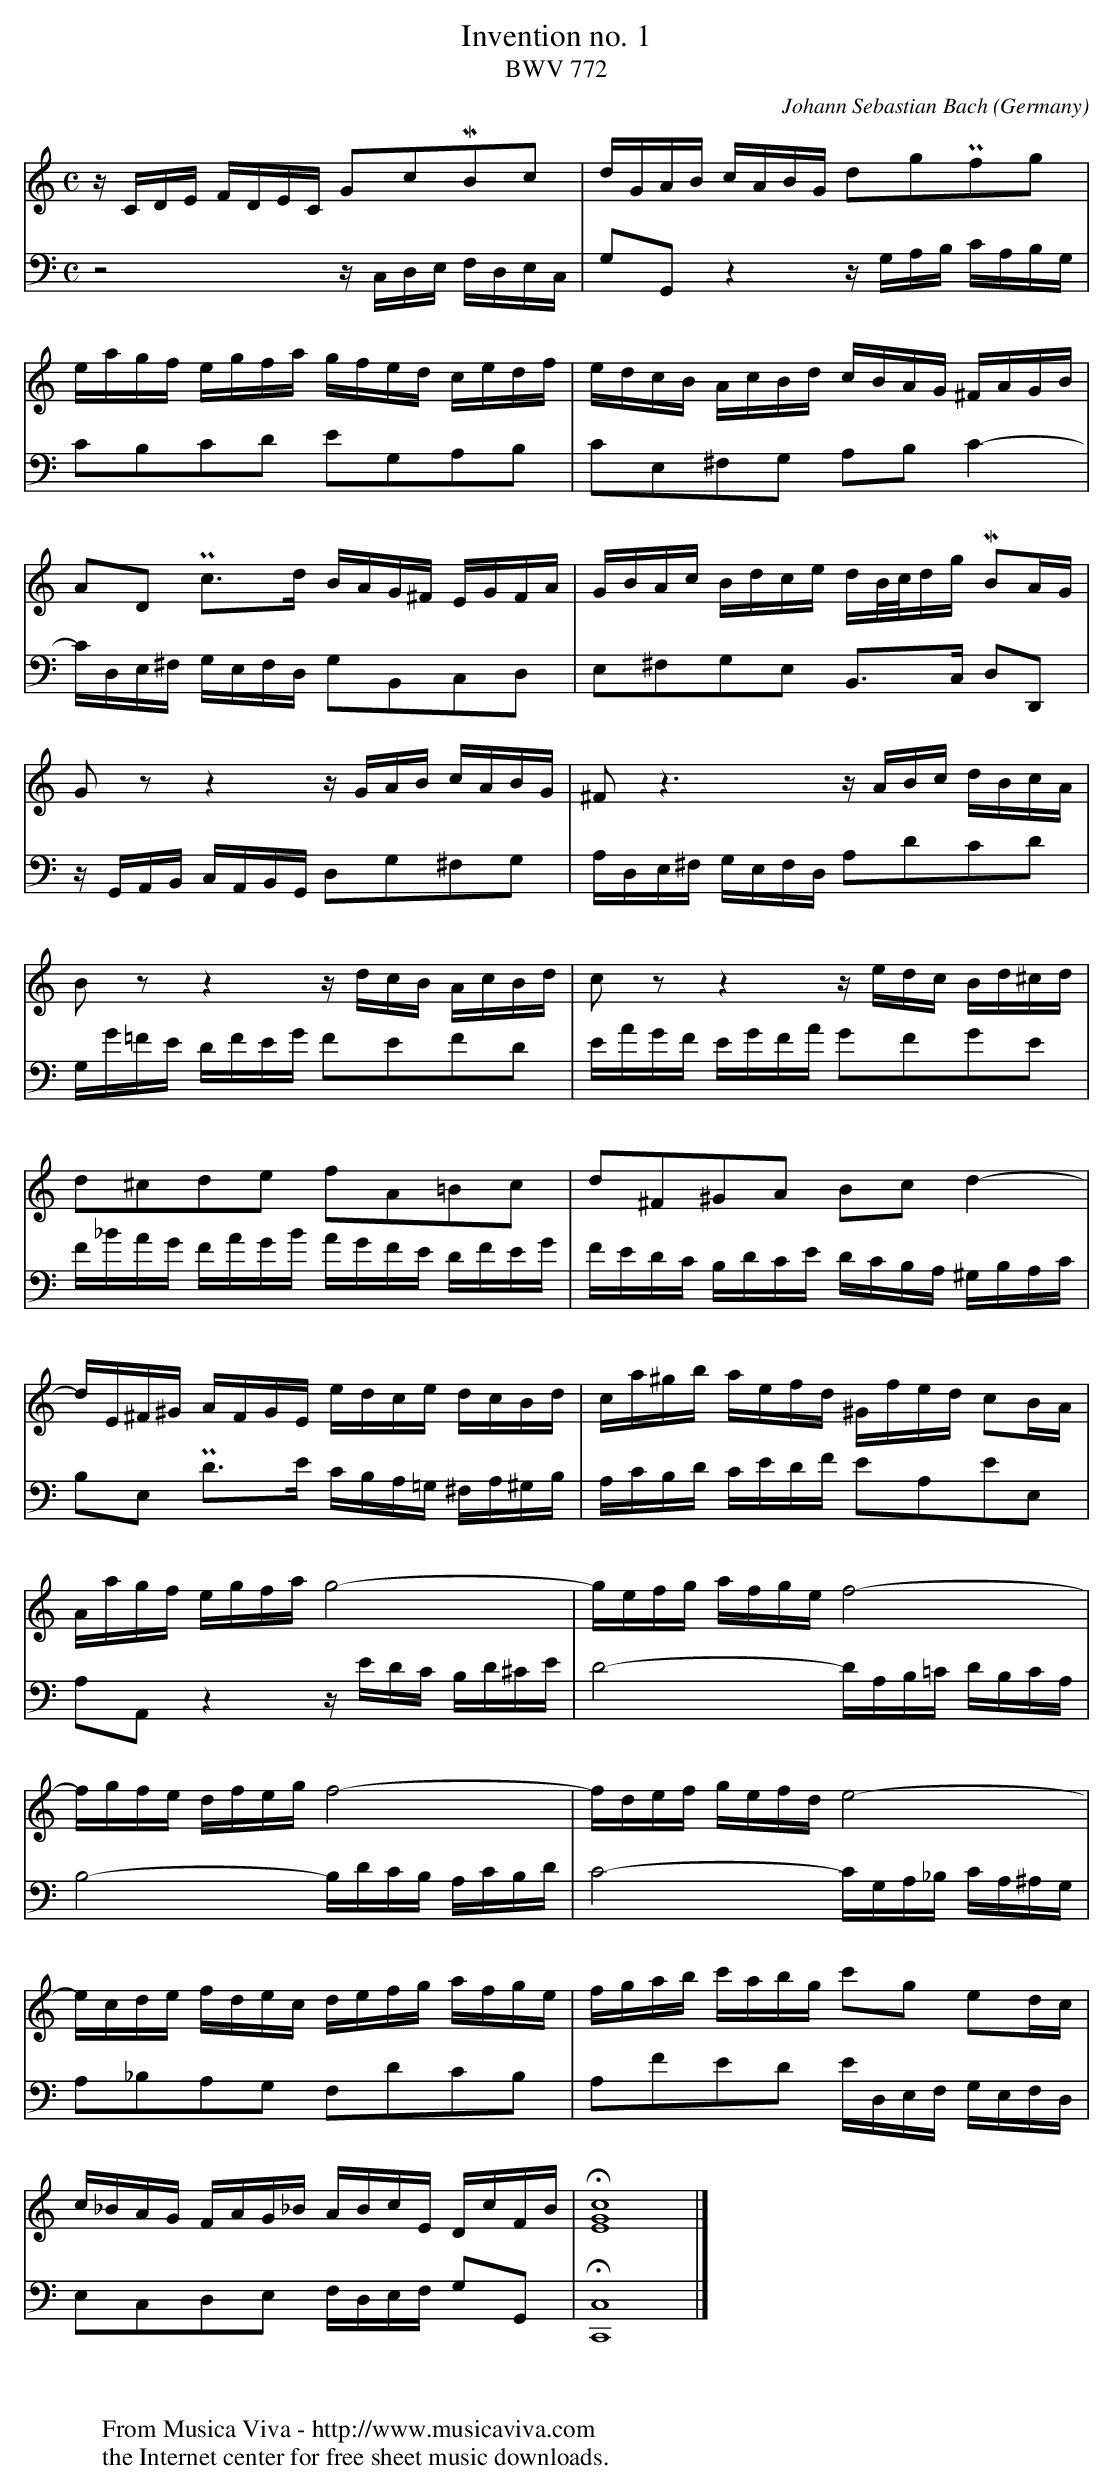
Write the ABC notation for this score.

X:1
T:Invention no. 1
T:BWV 772
C:Johann Sebastian Bach
O:Germany
V:1 Program 1 6 %Harpsichord
V:2 Program 1 6 bass %Harpsichord
M:C
L:1/8
K:C
V:1
z/C/D/E/ F/D/E/C/ GcMBc|d/G/A/B/ c/A/B/G/ dgPfg|
V:2
z4 z/C,/D,/E,/ F,/D,/E,/C,/|G,G,, z2 z/G,/A,/B,/ C/A,/B,/G,/|
V:1
e/a/g/f/ e/g/f/a/ g/f/e/d/ c/e/d/f/|e/d/c/B/ A/c/B/d/ c/B/A/G/ ^F/A/G/B/|
V:2
CB,CD EG,A,B,|CE,^F,G, A,B,C2-|
V:1
AD Pc3/d/ B/A/G/^F/ E/G/F/A/|G/B/A/c/ B/d/c/e/ d/B//c//d/g/ MBA/G/|
V:2
C/D,/E,/^F,/ G,/E,/F,/D,/ G,B,,C,D,|E,^F,G,E, B,,>C, D,D,,|
V:1
Gz z2 z/G/A/B/ c/A/B/G/|^Fz3 z/A/B/c/ d/B/c/A/|
V:2
z/G,,/A,,/B,,/ C,/A,,/B,,/G,,/ D,G,^F,G,|A,/D,/E,/^F,/ G,/E,/F,/D,/ A,DCD|
V:1
Bz z2 z/d/c/B/ A/c/B/d/|cz z2 z/e/d/c/ B/d/^c/d/|
V:2
G,/G/=F/E/ D/F/E/G/ FEFD|E/A/G/F/ E/G/F/A/ GFGE|
V:1
d^cde fA=Bc|d^F^GA Bcd2-|
V:2
F/_B/A/G/ F/A/G/B/ A/G/F/E/ D/F/E/G/|F/E/D/C/ B,/D/C/E/ D/C/B,/A,/ ^G,/B,/A,/C/|
V:1
d/E/^F/^G/ A/F/G/E/ e/d/c/e/ d/c/B/d/|c/a/^g/b/ a/e/f/d/ ^G/f/e/d/ cB/A/|
V:2
B,E, PD3/E/ C/B,/A,/=G,/ ^F,/A,/^G,/B,/|A,/C/B,/D/ C/E/D/F/ EA,EE,|
V:1
A/a/g/f/ e/g/f/a/ g4-|g/e/f/g/ a/f/g/e/ f4-|
V:2
A,A,, z2 z/E/D/C/ B,/D/^C/E/|D4- D/A,/B,/=C/ D/B,/C/A,/|
V:1
f/g/f/e/ d/f/e/g/ f4-|f/d/e/f/ g/e/f/d/ e4-|
V:2
B,4- B,/D/C/B,/ A,/C/B,/D/|C4- C/G,/A,/_B,/ C/A,/^A,/G,/|
V:1
e/c/d/e/ f/d/e/c/ d/e/f/g/ a/f/g/e/|f/g/a/b/ c'/a/b/g/ c'g ed/c/|
V:2
A,_B,A,G, F,DCB,|A,FED E/D,/E,/F,/ G,/E,/F,/D,/|
V:1
c/_B/A/G/ F/A/G/_B/ A/B/c/E/ D/c/F/B/|H[c8G8E8]|]
V:2
E,C,D,E, F,/D,/E,/F,/ G,G,,|H[C,8C,,8]|]
W:
W:
W:  From Musica Viva - http://www.musicaviva.com
W:  the Internet center for free sheet music downloads.
